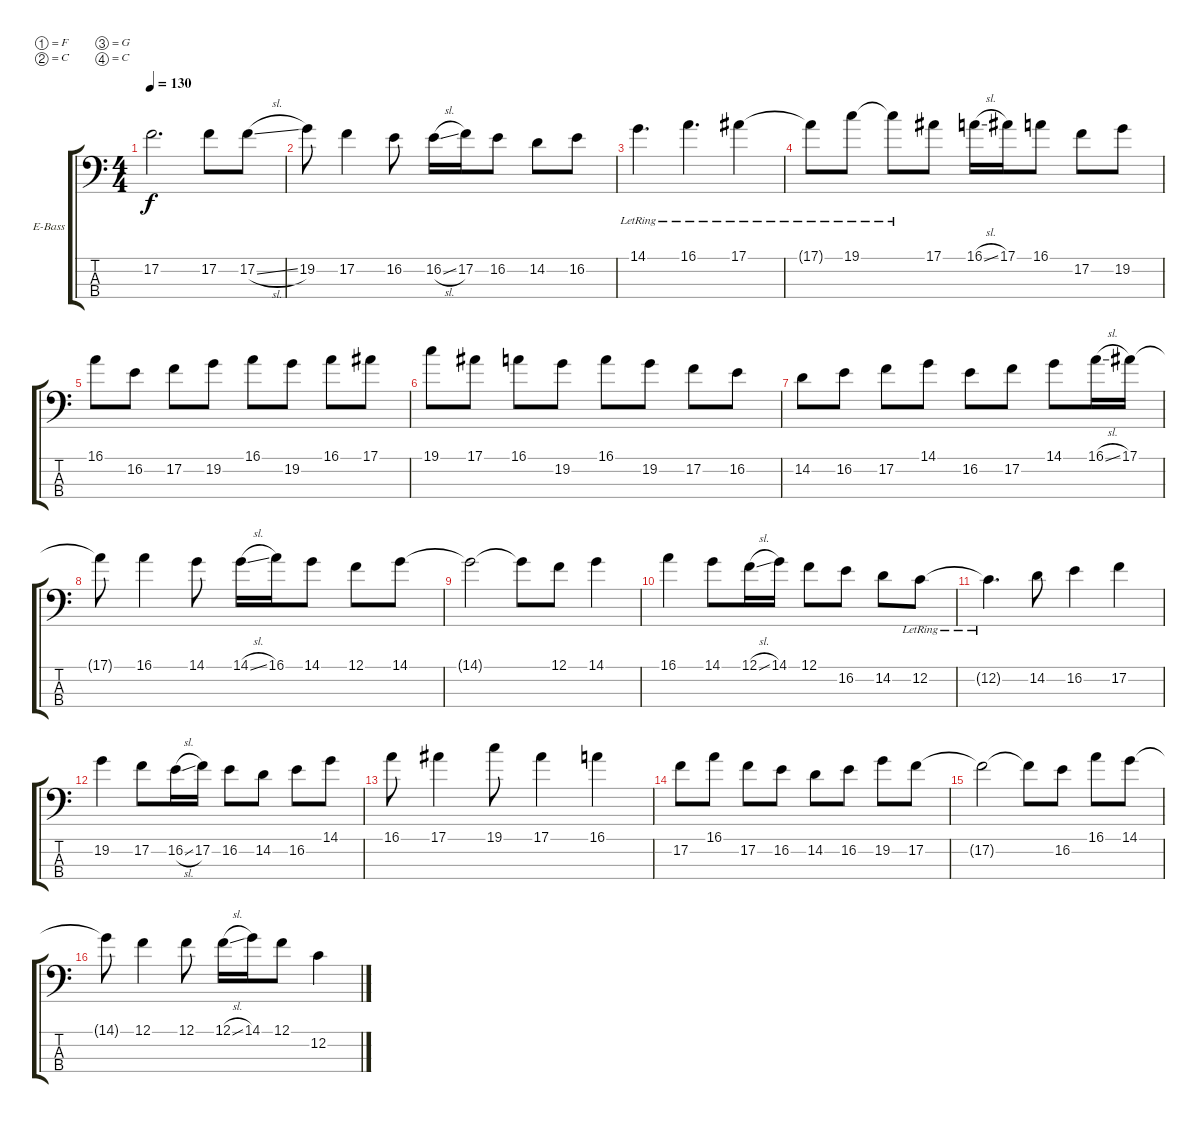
\bracketExtendMode groupsimilarinstruments
\firstSystemTrackNameOrientation horizontal
\otherSystemsTrackNameOrientation horizontal
\track ("Track 3" "E-Bass") {instrument electricbassfinger}
\staff {score tabs}
\tuning (F2 C2 G1 C1)
\ts (4 4)
\tempo 130
\clef f4
\ks c
17.2.2{d dy f} 17.2.8 17.2{sl}.8 |
19.2.8 17.2.4 16.2.8 16.2{sl}.16 17.2.16 16.2.8 14.2.8 16.2.8 |
14.1{lr}.4{d} 16.1{lr}.4{d} 17.1{lr}.4 |
17.1{lr t}.8 19.1{lr}.8 19.1{lr t}.8 17.1.8 16.1{sl}.16 17.1.16 16.1.8 17.2.8 19.2.8 |
16.1.8 16.2.8 17.2.8 19.2.8 16.1.8 19.2.8 16.1.8 17.1.8 |
19.1.8 17.1.8 16.1.8 19.2.8 16.1.8 19.2.8 17.2.8 16.2.8 |
14.2.8 16.2.8 17.2.8 14.1.8 16.2.8 17.2.8 14.1.8 16.1{sl}.16 17.1.16 |
17.1{t}.8 16.1.4 14.1.8 14.1{sl}.16 16.1.16 14.1.8 12.1.8 14.1.8 |
14.1{t}.2 14.1{t}.8 12.1.8 14.1.4 |
16.1.4 14.1.8 12.1{sl}.16 14.1.16 12.1.8 16.2.8 14.2.8 12.2{lr}.8 |
12.2{lr t}.4{d} 14.2.8 16.2.4 17.2.4 |
19.2.4 17.2.8 16.2{sl}.16 17.2.16 16.2.8 14.2.8 16.2.8 14.1.8 |
16.1.8 17.1.4 19.1.8 17.1.4 16.1.4 |
17.2.8 16.1.8 17.2.8 16.2.8 14.2.8 16.2.8 19.2.8 17.2.8 |
17.2{t}.2 17.2{t}.8 16.2.8 16.1.8 14.1.8 |
14.1{t}.8 12.1.4 12.1.8 12.1{sl}.16 14.1.16 12.1.8 12.2.4
